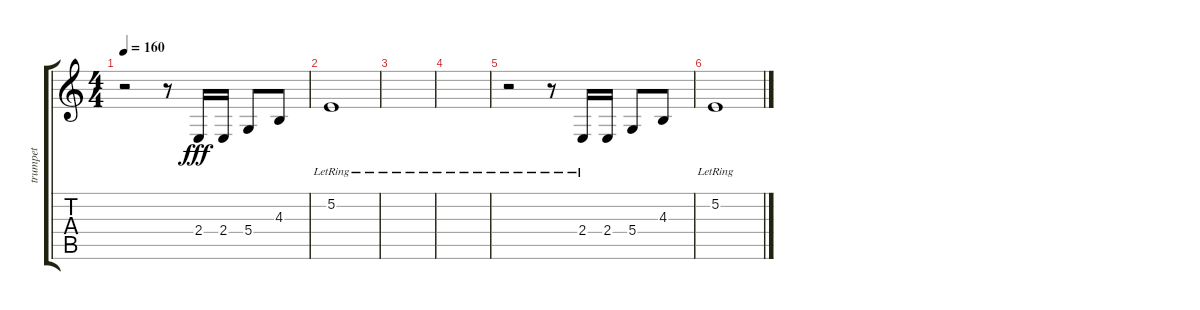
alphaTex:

\track ("trumpet" "trumpet") {instrument trumpet}
\staff {score tabs}
\tuning (E4 B3 G3 D3 A2 E2) {hide}
\ts (4 4)
\tempo 160
\clef g2
\ks c
r.2{dy fff} r.8 2.4.16 2.4.16 5.4.8 4.3.8 |
5.2{lr}.1 |
|
|
r.2 r.8 2.4{lr}.16 2.4.16 5.4.8 4.3.8 |
5.2{lr}.1
